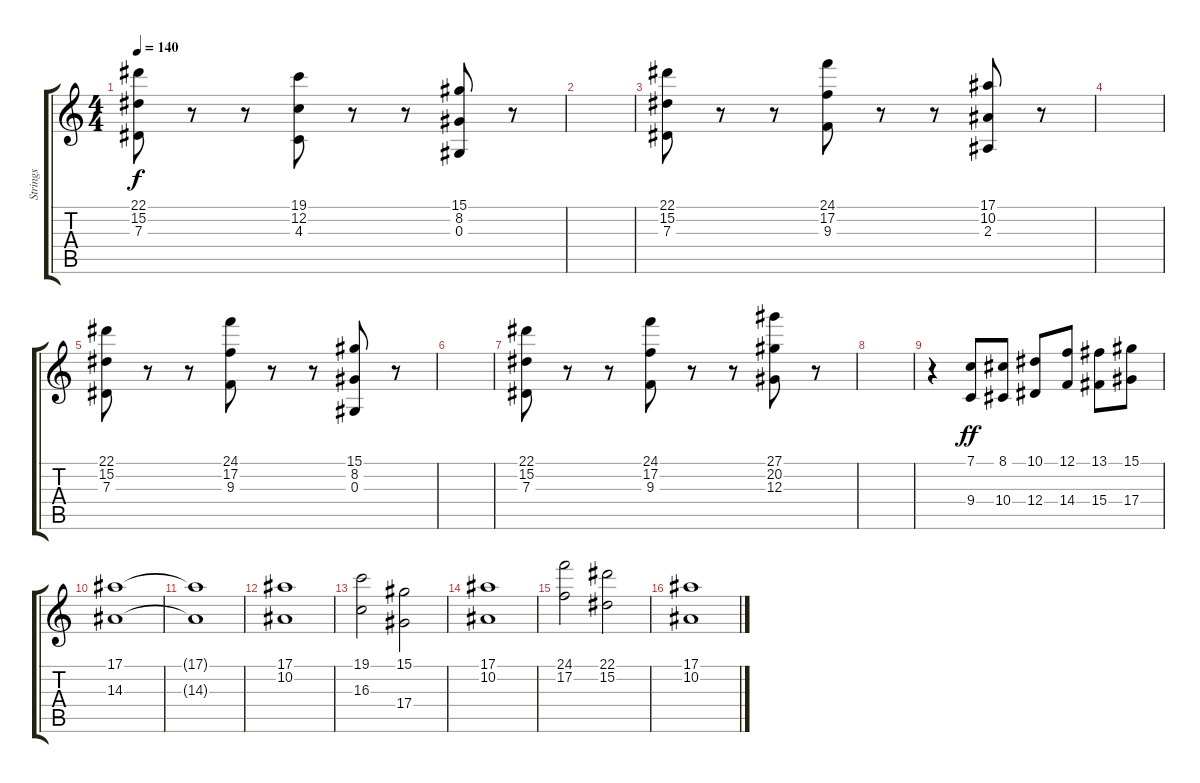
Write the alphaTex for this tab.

\track ("Strings" "Strings") {instrument synthstrings1}
\staff {score tabs}
\tuning (F4 C4 Ab3 Eb3 Bb2 Eb2) {hide}
\ts (4 4)
\tempo 140
\clef g2
\ks c
(22.1 15.2 7.3).8{dy f} r.8 r.8 (19.1 12.2 4.3).8 r.8 r.8 (15.1 8.2 0.3).8 r.8 |
|
(22.1 15.2 7.3).8 r.8 r.8 (24.1 17.2 9.3).8 r.8 r.8 (17.1 10.2 2.3).8 r.8 |
|
(22.1 15.2 7.3).8 r.8 r.8 (24.1 17.2 9.3).8 r.8 r.8 (15.1 8.2 0.3).8 r.8 |
|
(22.1 15.2 7.3).8 r.8 r.8 (24.1 17.2 9.3).8 r.8 r.8 (27.1 20.2 12.3).8 r.8 |
|
r.4{volume 10 instrument synthstrings1} (7.1 9.4).8{dy ff} (8.1 10.4).8 (10.1 12.4).8 (12.1 14.4).8 (13.1 15.4).8 (15.1 17.4).8 |
(17.1 14.3).1 |
(17.1{t} 14.3{t}).1 |
(17.1 10.2).1 |
(19.1 16.3).2 (15.1 17.4).2 |
(17.1 10.2).1 |
(24.1 17.2).2 (22.1 15.2).2 |
(17.1 10.2).1
